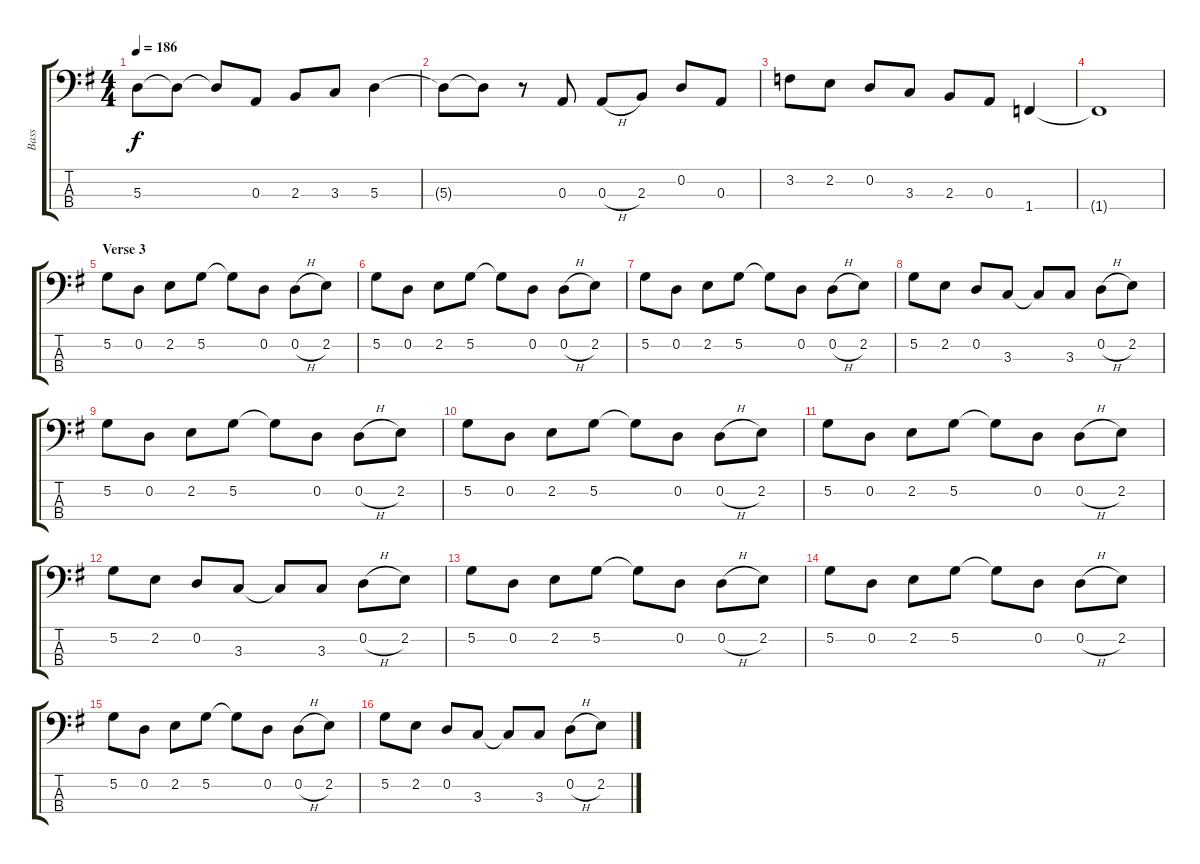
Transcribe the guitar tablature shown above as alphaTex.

\track ("Bass" "Bass") {instrument electricbassfinger}
\staff {score tabs}
\tuning (G2 D2 A1 E1) {hide}
\ts (4 4)
\tempo 186
\clef f4
\ks g
5.3.8{dy f} 5.3{t}.8 5.3{t}.8 0.3.8 2.3.8 3.3.8 5.3.4 |
5.3{t}.8 5.3{t}.8 r.8 0.3.8 0.3{h}.8 2.3.8 0.2.8 0.3.8 |
3.2.8 2.2.8 0.2.8 3.3.8 2.3.8 0.3.8 1.4.4 |
1.4{t}.1 |
\section ("" "Verse 3")
5.2.8 0.2.8 2.2.8 5.2.8 5.2{t}.8 0.2.8 0.2{h}.8 2.2.8 |
5.2.8 0.2.8 2.2.8 5.2.8 5.2{t}.8 0.2.8 0.2{h}.8 2.2.8 |
5.2.8 0.2.8 2.2.8 5.2.8 5.2{t}.8 0.2.8 0.2{h}.8 2.2.8 |
5.2.8 2.2.8 0.2.8 3.3.8 3.3{t}.8 3.3.8 0.2{h}.8 2.2.8 |
5.2.8 0.2.8 2.2.8 5.2.8 5.2{t}.8 0.2.8 0.2{h}.8 2.2.8 |
5.2.8 0.2.8 2.2.8 5.2.8 5.2{t}.8 0.2.8 0.2{h}.8 2.2.8 |
5.2.8 0.2.8 2.2.8 5.2.8 5.2{t}.8 0.2.8 0.2{h}.8 2.2.8 |
5.2.8 2.2.8 0.2.8 3.3.8 3.3{t}.8 3.3.8 0.2{h}.8 2.2.8 |
5.2.8 0.2.8 2.2.8 5.2.8 5.2{t}.8 0.2.8 0.2{h}.8 2.2.8 |
5.2.8 0.2.8 2.2.8 5.2.8 5.2{t}.8 0.2.8 0.2{h}.8 2.2.8 |
5.2.8 0.2.8 2.2.8 5.2.8 5.2{t}.8 0.2.8 0.2{h}.8 2.2.8 |
5.2.8 2.2.8 0.2.8 3.3.8 3.3{t}.8 3.3.8 0.2{h}.8 2.2.8
